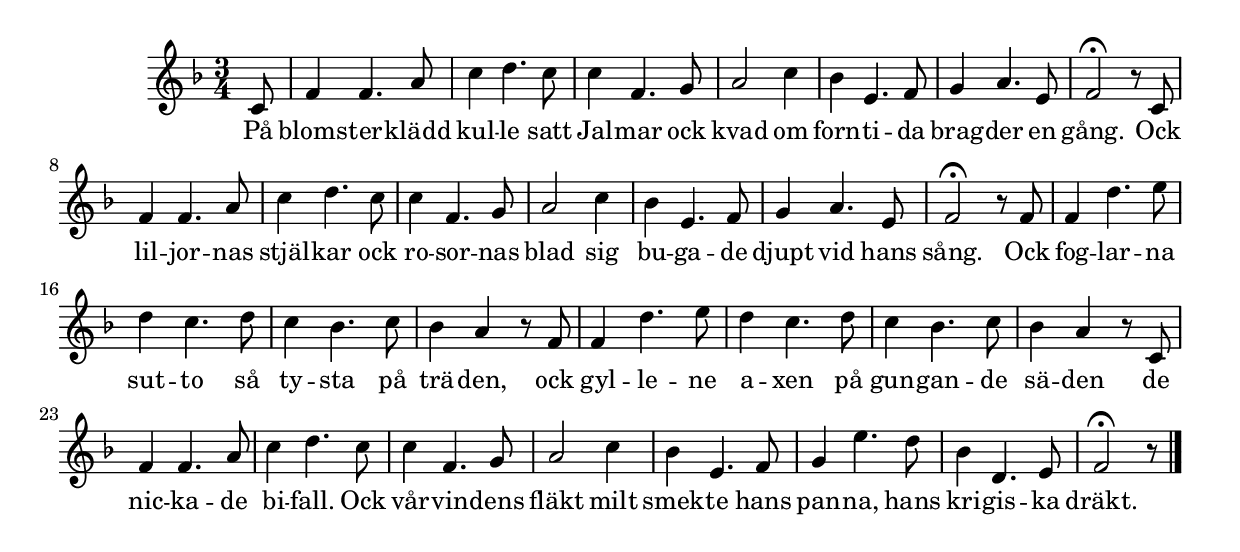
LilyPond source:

{
\time 3/4
\key f \major

 \partial 8
 c'8  | 
 f'4 f'4. a'8  | 
 c''4 d''4. c''8  | 
 c''4 f'4. g'8  | 
 a'2 c''4  | 
 bes' e'4. f'8  | 
 g'4 a'4. e'8  | 
 f'2-\fermata r8 c'  | 
 f'4 f'4. a'8  | 
 c''4 d''4. c''8  | 
 c''4 f'4. g'8  | 
 a'2 c''4  | 
 bes' e'4. f'8  | 
 g'4 a'4. e'8  | 
 f'2-\fermata r8 f'  | 
 f'4 d''4. e''8  | 
 d''4 c''4. d''8  | 
 c''4 bes'4. c''8  | 
 bes'4 a' r8 f'  | 
 f'4 d''4. e''8  | 
 d''4 c''4. d''8  | 
 c''4 bes'4. c''8  | 
 bes'4 a' r8 c'  | 
 f'4 f'4. a'8  | 
 c''4 d''4. c''8  | 
 c''4 f'4. g'8  | 
 a'2 c''4  | 
 bes' e'4. f'8  | 
 g'4 e''4. d''8  | 
 bes'4 d'4. e'8  | 
 f'2-\fermata r8 \bar "|."
 }
 \addlyrics {
     På bloms -- ter -- klädd kul -- le satt Jal -- mar ock kvad om forn -- ti -- da
     brag -- der en gång. Ock lil -- jor -- nas stjäl -- kar ock ro -- sor -- nas blad sig
     bu -- ga -- de djupt vid hans sång. Ock fog -- lar -- na sut -- to så
     ty -- sta på trä -- den, ock gyl -- le -- ne a -- xen på gun -- gan -- de
     sä -- den de nic -- ka -- de bi -- fall. Ock vår -- vin -- dens fläkt milt
     smek -- te hans pan -- na, hans kri -- gis -- ka dräkt.
}
